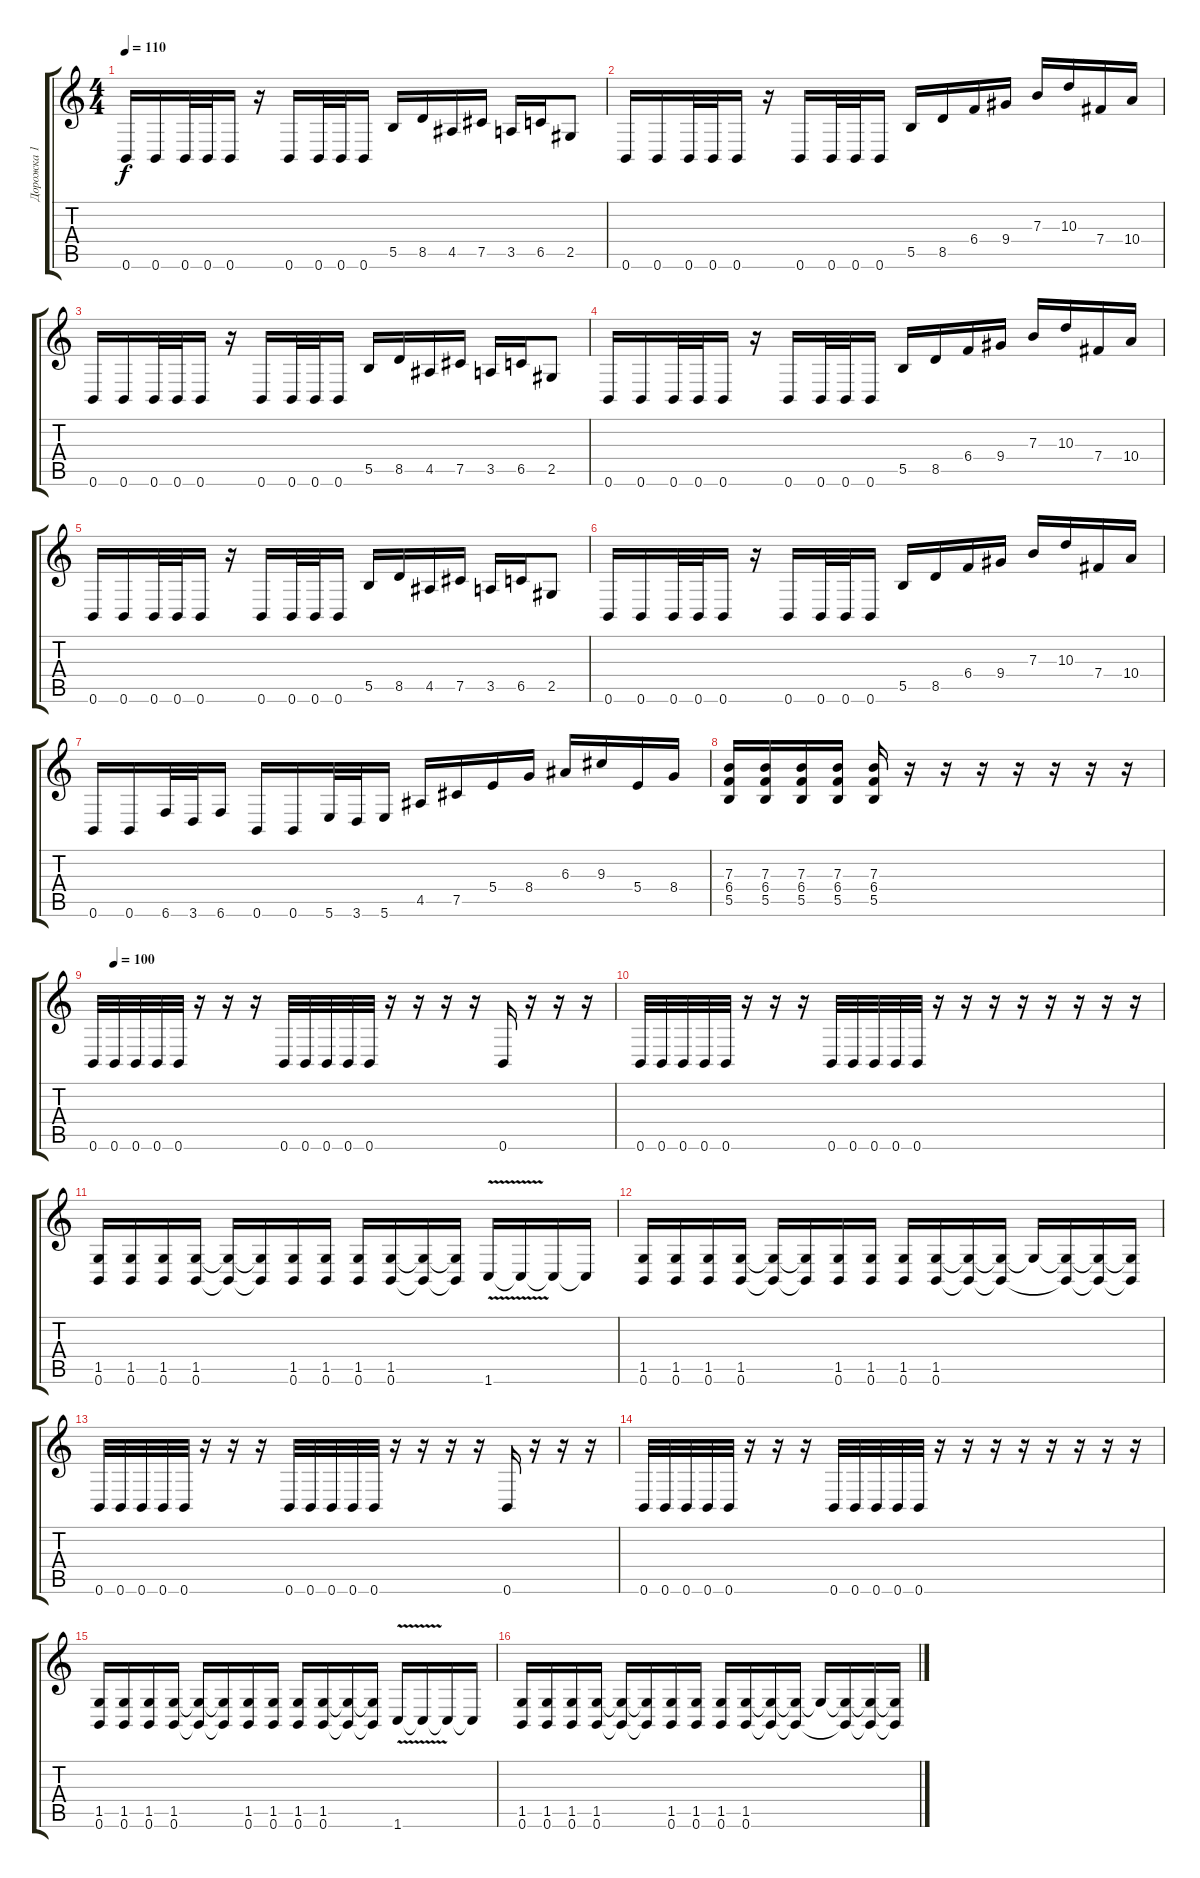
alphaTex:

\track ("Дорожка 1" "Дорожка 1") {mute instrument distortionguitar}
\staff {score tabs}
\tuning (Db4 Ab3 E3 B2 Gb2 B1) {hide}
\ts (4 4)
\tempo 110
\clef g2
\ks c
0.6.16{dy f} 0.6.16 0.6.32 0.6.32 0.6.16 r.16 0.6.16 0.6.32 0.6.32 0.6.16 5.5.16 8.5.16 4.5.16 7.5.16 3.5.16 6.5.16 2.5.8 |
0.6.16 0.6.16 0.6.32 0.6.32 0.6.16 r.16 0.6.16 0.6.32 0.6.32 0.6.16 5.5.16 8.5.16 6.4.16 9.4.16 7.3.16 10.3.16 7.4.16 10.4.16 |
0.6.16 0.6.16 0.6.32 0.6.32 0.6.16 r.16 0.6.16 0.6.32 0.6.32 0.6.16 5.5.16 8.5.16 4.5.16 7.5.16 3.5.16 6.5.16 2.5.8 |
0.6.16 0.6.16 0.6.32 0.6.32 0.6.16 r.16 0.6.16 0.6.32 0.6.32 0.6.16 5.5.16 8.5.16 6.4.16 9.4.16 7.3.16 10.3.16 7.4.16 10.4.16 |
0.6.16 0.6.16 0.6.32 0.6.32 0.6.16 r.16 0.6.16 0.6.32 0.6.32 0.6.16 5.5.16 8.5.16 4.5.16 7.5.16 3.5.16 6.5.16 2.5.8 |
0.6.16 0.6.16 0.6.32 0.6.32 0.6.16 r.16 0.6.16 0.6.32 0.6.32 0.6.16 5.5.16 8.5.16 6.4.16 9.4.16 7.3.16 10.3.16 7.4.16 10.4.16 |
0.6.16 0.6.16 6.6.32 3.6.32 6.6.16 0.6.16 0.6.16 5.6.32 3.6.32 5.6.16 4.5.16 7.5.16 5.4.16 8.4.16 6.3.16 9.3.16 5.4.16 8.4.16 |
(7.3 6.4 5.5).16 (7.3 6.4 5.5).16 (7.3 6.4 5.5).16 (7.3 6.4 5.5).16 (7.3 6.4 5.5).16 r.16 r.16 r.16 r.16 r.16 r.16 r.16 |
\tempo (100 0.041666666666666664)
0.6.32 0.6.32 0.6.32 0.6.32 0.6.32 r.16 r.16 r.16 0.6.32 0.6.32 0.6.32 0.6.32 0.6.32 r.16 r.16 r.16 r.16 0.6.16 r.16 r.16 r.16 |
0.6.32 0.6.32 0.6.32 0.6.32 0.6.32 r.16 r.16 r.16 0.6.32 0.6.32 0.6.32 0.6.32 0.6.32 r.16 r.16 r.16 r.16 r.16 r.16 r.16 r.16 |
(1.5 0.6).16 (1.5 0.6).16 (1.5 0.6).16 (1.5 0.6).16 (1.5{t} 0.6{t}).16 (1.5{t} 0.6{t}).16 (1.5 0.6).16 (1.5 0.6).16 (1.5 0.6).16 (1.5 0.6).16 (1.5{t} 0.6{t}).16 (1.5{t} 0.6{t}).16 1.6{v}.16 1.6{t}.16 1.6{t}.16 1.6{t}.16 |
(1.5 0.6).16 (1.5 0.6).16 (1.5 0.6).16 (1.5 0.6).16 (1.5{t} 0.6{t}).16 (1.5{t} 0.6{t}).16 (1.5 0.6).16 (1.5 0.6).16 (1.5 0.6).16 (1.5 0.6).16 (1.5{t} 0.6{t}).16 (1.5{t} 0.6{t}).16 1.5{t}.16 (1.5{t} 0.6{t}).16 (1.5{t} 0.6{t}).16 (1.5{t} 0.6{t}).16 |
0.6.32 0.6.32 0.6.32 0.6.32 0.6.32 r.16 r.16 r.16 0.6.32 0.6.32 0.6.32 0.6.32 0.6.32 r.16 r.16 r.16 r.16 0.6.16 r.16 r.16 r.16 |
0.6.32 0.6.32 0.6.32 0.6.32 0.6.32 r.16 r.16 r.16 0.6.32 0.6.32 0.6.32 0.6.32 0.6.32 r.16 r.16 r.16 r.16 r.16 r.16 r.16 r.16 |
(1.5 0.6).16 (1.5 0.6).16 (1.5 0.6).16 (1.5 0.6).16 (1.5{t} 0.6{t}).16 (1.5{t} 0.6{t}).16 (1.5 0.6).16 (1.5 0.6).16 (1.5 0.6).16 (1.5 0.6).16 (1.5{t} 0.6{t}).16 (1.5{t} 0.6{t}).16 1.6{v}.16 1.6{t}.16 1.6{t}.16 1.6{t}.16 |
(1.5 0.6).16 (1.5 0.6).16 (1.5 0.6).16 (1.5 0.6).16 (1.5{t} 0.6{t}).16 (1.5{t} 0.6{t}).16 (1.5 0.6).16 (1.5 0.6).16 (1.5 0.6).16 (1.5 0.6).16 (1.5{t} 0.6{t}).16 (1.5{t} 0.6{t}).16 1.5{t}.16 (1.5{t} 0.6{t}).16 (1.5{t} 0.6{t}).16 (1.5{t} 0.6{t}).16
